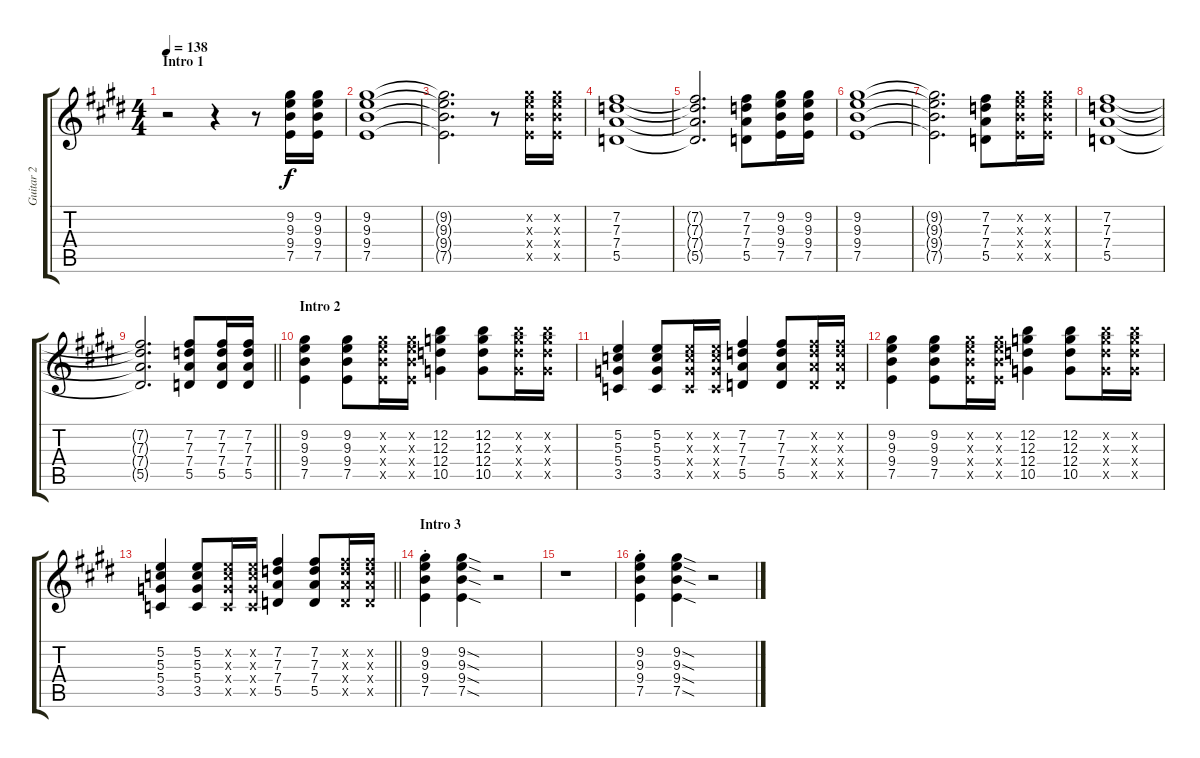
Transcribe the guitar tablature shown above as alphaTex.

\track ("Guitar 2" "Guitar 2") {instrument overdrivenguitar}
\staff {score tabs}
\tuning (E4 B3 G3 D3 A2 E2) {hide}
\ts (4 4)
\section ("" "Intro 1")
\tempo 138
\clef g2
\ks e
r.2{dy f instrument overdrivenguitar} r.4 r.8 (9.2 9.3 9.4 7.5).16 (9.2 9.3 9.4 7.5).16 |
\ks c#minor
(9.2 9.3 9.4 7.5).1 |
(9.2{t} 9.3{t} 9.4{t} 7.5{t}).2{d} r.8 (9.2{x} 9.3{x} 9.4{x} 7.5{x}).16 (9.2{x} 9.3{x} 9.4{x} 7.5{x}).16 |
(7.2 7.3 7.4 5.5).1 |
(7.2{t} 7.3{t} 7.4{t} 5.5{t}).2{d} (7.2 7.3 7.4 5.5).8 (9.2 9.3 9.4 7.5).16 (9.2 9.3 9.4 7.5).16 |
(9.2 9.3 9.4 7.5).1 |
(9.2{t} 9.3{t} 9.4{t} 7.5{t}).2{d} (7.2 7.3 7.4 5.5).8 (9.2{x} 9.3{x} 9.4{x} 7.5{x}).16 (9.2{x} 9.3{x} 9.4{x} 7.5{x}).16 |
(7.2 7.3 7.4 5.5).1 |
\barLineRight lightlight
(7.2{t} 7.3{t} 7.4{t} 5.5{t}).2{d} (7.2 7.3 7.4 5.5).8 (7.2 7.3 7.4 5.5).16 (7.2 7.3 7.4 5.5).16 |
\section ("" "Intro 2")
(9.2 9.3 9.4 7.5).4 (9.2 9.3 9.4 7.5).8 (9.2{x} 9.3{x} 9.4{x} 7.5{x}).16 (9.2{x} 9.3{x} 9.4{x} 7.5{x}).16 (12.2 12.3 12.4 10.5).4 (12.2 12.3 12.4 10.5).8 (12.2{x} 12.3{x} 12.4{x} 10.5{x}).16 (12.2{x} 12.3{x} 12.4{x} 10.5{x}).16 |
(5.2 5.3 5.4 3.5).4 (5.2 5.3 5.4 3.5).8 (5.2{x} 5.3{x} 5.4{x} 3.5{x}).16 (5.2{x} 5.3{x} 5.4{x} 3.5{x}).16 (7.2 7.3 7.4 5.5).4 (7.2 7.3 7.4 5.5).8 (7.2{x} 7.3{x} 7.4{x} 5.5{x}).16 (7.2{x} 7.3{x} 7.4{x} 5.5{x}).16 |
(9.2 9.3 9.4 7.5).4 (9.2 9.3 9.4 7.5).8 (9.2{x} 9.3{x} 9.4{x} 7.5{x}).16 (9.2{x} 9.3{x} 9.4{x} 7.5{x}).16 (12.2 12.3 12.4 10.5).4 (12.2 12.3 12.4 10.5).8 (12.2{x} 12.3{x} 12.4{x} 10.5{x}).16 (12.2{x} 12.3{x} 12.4{x} 10.5{x}).16 |
\barLineRight lightlight
(5.2 5.3 5.4 3.5).4 (5.2 5.3 5.4 3.5).8 (5.2{x} 5.3{x} 5.4{x} 3.5{x}).16 (5.2{x} 5.3{x} 5.4{x} 3.5{x}).16 (7.2 7.3 7.4 5.5).4 (7.2 7.3 7.4 5.5).8 (7.2{x} 7.3{x} 7.4{x} 5.5{x}).16 (7.2{x} 7.3{x} 7.4{x} 5.5{x}).16 |
\section ("" "Intro 3")
(9.2{st} 9.3{st} 9.4{st} 7.5{st}).4 (9.2{sod} 9.3{sod} 9.4{sod} 7.5{sod}).4 r.2 |
r.1 |
(9.2{st} 9.3{st} 9.4{st} 7.5{st}).4 (9.2{sod} 9.3{sod} 9.4{sod} 7.5{sod}).4 r.2
